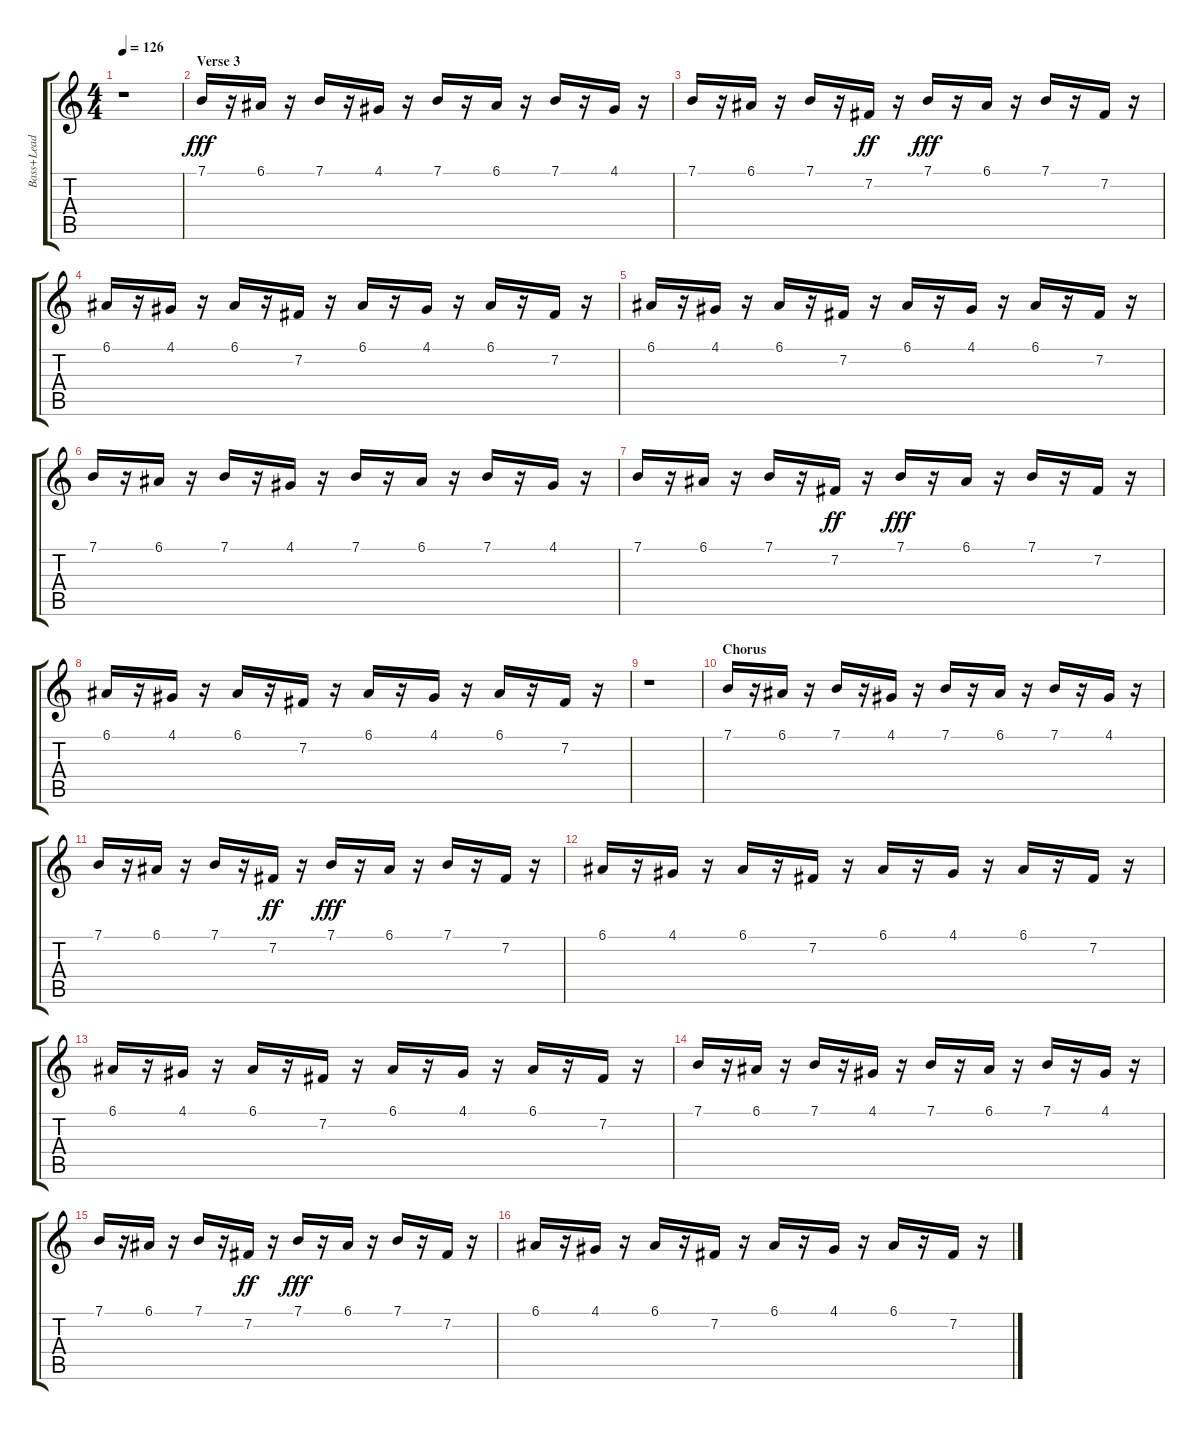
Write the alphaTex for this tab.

\track ("Bass+Lead" "Bass+Lead") {instrument lead8bassandlead}
\staff {score tabs}
\tuning (E4 B3 G3 D3 A2 E2) {hide}
\ts (4 4)
\tempo 126
\clef g2
\ks c
r.1{dy fff} |
\section ("" "Verse 3")
7.1.16 r.16 6.1.16 r.16 7.1.16 r.16 4.1.16 r.16 7.1.16 r.16 6.1.16 r.16 7.1.16 r.16 4.1.16 r.16 |
7.1.16 r.16 6.1.16 r.16 7.1.16 r.16 7.2.16{dy ff} r.16 7.1.16{dy fff} r.16 6.1.16 r.16 7.1.16 r.16 7.2.16 r.16 |
6.1.16 r.16 4.1.16 r.16 6.1.16 r.16 7.2.16 r.16 6.1.16 r.16 4.1.16 r.16 6.1.16 r.16 7.2.16 r.16 |
6.1.16 r.16 4.1.16 r.16 6.1.16 r.16 7.2.16 r.16 6.1.16 r.16 4.1.16 r.16 6.1.16 r.16 7.2.16 r.16 |
7.1.16 r.16 6.1.16 r.16 7.1.16 r.16 4.1.16 r.16 7.1.16 r.16 6.1.16 r.16 7.1.16 r.16 4.1.16 r.16 |
7.1.16 r.16 6.1.16 r.16 7.1.16 r.16 7.2.16{dy ff} r.16 7.1.16{dy fff} r.16 6.1.16 r.16 7.1.16 r.16 7.2.16 r.16 |
6.1.16 r.16 4.1.16 r.16 6.1.16 r.16 7.2.16 r.16 6.1.16 r.16 4.1.16 r.16 6.1.16 r.16 7.2.16 r.16 |
r.1 |
\section ("" "Chorus")
7.1.16 r.16 6.1.16 r.16 7.1.16 r.16 4.1.16 r.16 7.1.16 r.16 6.1.16 r.16 7.1.16 r.16 4.1.16 r.16 |
7.1.16 r.16 6.1.16 r.16 7.1.16 r.16 7.2.16{dy ff} r.16 7.1.16{dy fff} r.16 6.1.16 r.16 7.1.16 r.16 7.2.16 r.16 |
6.1.16 r.16 4.1.16 r.16 6.1.16 r.16 7.2.16 r.16 6.1.16 r.16 4.1.16 r.16 6.1.16 r.16 7.2.16 r.16 |
6.1.16 r.16 4.1.16 r.16 6.1.16 r.16 7.2.16 r.16 6.1.16 r.16 4.1.16 r.16 6.1.16 r.16 7.2.16 r.16 |
7.1.16 r.16 6.1.16 r.16 7.1.16 r.16 4.1.16 r.16 7.1.16 r.16 6.1.16 r.16 7.1.16 r.16 4.1.16 r.16 |
7.1.16 r.16 6.1.16 r.16 7.1.16 r.16 7.2.16{dy ff} r.16 7.1.16{dy fff} r.16 6.1.16 r.16 7.1.16 r.16 7.2.16 r.16 |
6.1.16 r.16 4.1.16 r.16 6.1.16 r.16 7.2.16 r.16 6.1.16 r.16 4.1.16 r.16 6.1.16 r.16 7.2.16 r.16
